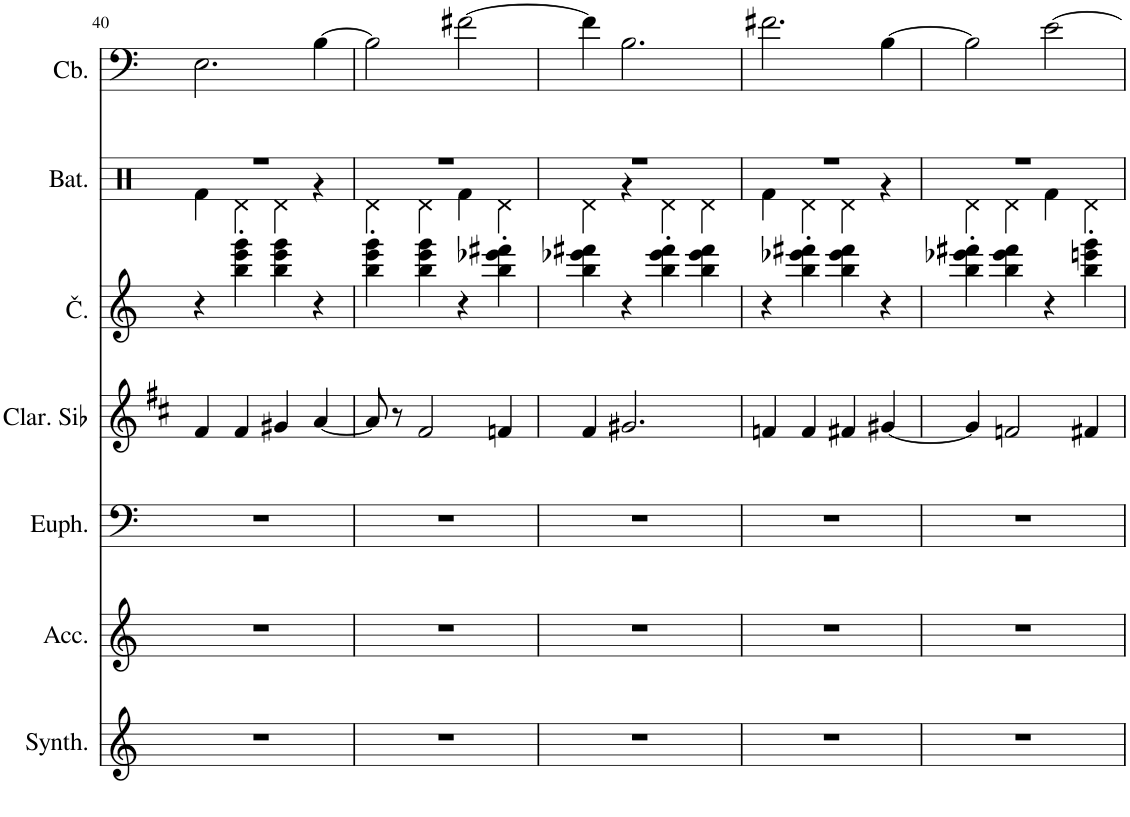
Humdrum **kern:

**kern	**kern	**kern	**kern	**kern	**kern	**kern
*part7	*part6	*part5	*part4	*part3	*part2	*part1
*staff7	*staff6	*staff5	*staff4	*staff3	*staff2	*staff1
*I"Synthétiseur Pad, Pad 3 (polysynth)	*I"Accordéon , Accordion	*I"Euphonium, Tuba	*I"Clarinette en Sib	*I"Čelo, Acoustic Guitar (nylon)	*I"Batterie	*I"Contrebasse, Acoustic Bass
*I'Synth.	*I'Acc.	*I'Euph.	*I'Clar. Sib	*	*I'Bat.	*I'Cb.
!!LO:PB:g=z
*clefG2	*clefG2	*clefF4	*clefG2	*clefG2	*clefX	*clefF4
*	*	*	*Trd1c2	*Trd14c24	*	*Trd7c12
*k[]	*k[]	*k[]	*k[f#c#]	*k[]	*k[]	*k[]
*M4/4	*M4/4	*M4/4	*M4/4	*M4/4	*M4/4	*M4/4
=40	=40	=40	=40	=40	=40	=40
*	*	*	*	*	*^	*
1r	1r	1r	4f#/	4r	1r	4Rf\	2.E\
.	.	.	4f#/	4bb\' 4eee\' 4ggg\'	.	4Rd\	.
.	.	.	4g#X/	4bb\ 4eee\ 4ggg\	.	4Rd\	.
.	.	.	[4a/	4r	.	4r	[4B\
=41	=41	=41	=41	=41	=41	=41	=41
1r	1r	1r	8a/]	4bb\' 4eee\' 4ggg\'	1r	4Rd\	2B\]
.	.	.	8r	.	.	.	.
.	.	.	2f#/	4bb\ 4eee\ 4ggg\	.	4Rd\	.
.	.	.	.	4r	.	4Rf\	[2f#X\
.	.	.	4fn/	4bb\' 4eee-X\' 4fff#X\'	.	4Rd\	.
=42	=42	=42	=42	=42	=42	=42	=42
1r	1r	1r	4f#/	4bb\ 4eee-X\ 4fff#X\	1r	4Rd\	4f#\]
.	.	.	2.g#X/	4r	.	4r	2.B\
.	.	.	.	4bb\' 4eee-\' 4fff#\'	.	4Rd\	.
.	.	.	.	4bb\ 4eee-\ 4fff#\	.	4Rd\	.
=43	=43	=43	=43	=43	=43	=43	=43
1r	1r	1r	4fn/	4r	1r	4Rf\	2.f#X\
.	.	.	4f/	4bb\' 4eee-X\' 4fff#X\'	.	4Rd\	.
.	.	.	4f#X/	4bb\ 4eee-\ 4fff#\	.	4Rd\	.
.	.	.	[4g#X/	4r	.	4r	[4B\
=44	=44	=44	=44	=44	=44	=44	=44
1r	1r	1r	4g#/]	4bb\' 4eee-X\' 4fff#X\'	1r	4Rd\	2B\]
.	.	.	2fn/	4bb\ 4eee-\ 4fff#\	.	4Rd\	.
.	.	.	.	4r	.	4Rf\	[2e\
.	.	.	4f#X/	4bb\' 4eeen\' 4ggg\'	.	4Rd\	.
*	*	*	*	*	*v	*v	*
=	=	=	=	=	=	=
*-	*-	*-	*-	*-	*-	*-
